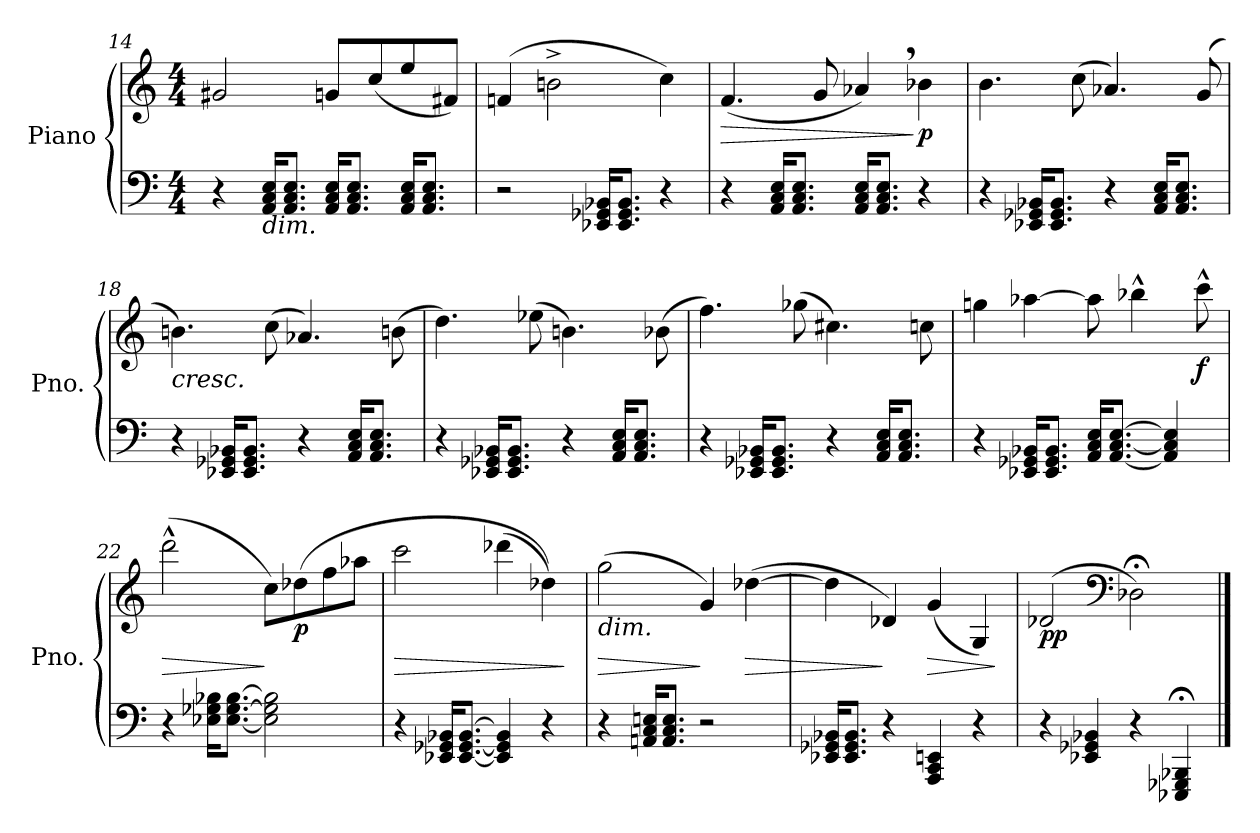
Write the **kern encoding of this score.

**kern	**kern	**dynam
*part1	*part1	*part1
*staff2	*staff1	*staff1/2
*I"Piano	*	*
*I'Pno.	*	*
*clefF4	*clefG2	*
*k[]	*k[]	*
*M4/4	*M4/4	*
=14	=14	=14
4r	2g#X/	.
!LO:TX:b:i:t=dim.	!	!
16AA/ 16C/ 16E/KL	.	.
8.AA/ 8.C/ 8.E/J	.	.
16AA/ 16C/ 16E/KL	8gn/L	.
8.AA/ 8.C/ 8.E/J	.	.
.	(<8cc/	.
16AA/ 16C/ 16E/KL	8ee/	.
8.AA/ 8.C/ 8.E/J	.	.
.	8f#X/J)	.
=15	=15	=15
2r	(>4fn/	.
.	2bn^\	.
16EE-X/ 16GG-X/ 16BB-X/KL	.	.
8.EE-/ 8.GG-/ 8.BB-/J	.	.
4r	4cc\)	.
=16	=16	=16
!	!	!LO:HP:b
4r	(<4.f/	>
16AA/ 16C/ 16E/KL	.	.
8.AA/ 8.C/ 8.E/J	.	.
.	8g/	.
16AA/ 16C/ 16E/KL	4a-X,/)	.
8.AA/ 8.C/ 8.E/J	.	.
!	!	!LO:DY:n=1:b
4r	4b-X\	] p
!!LO:LB:g=z
=17	=17	=17
4r	4.b\	.
16EE-X/ 16GG-X/ 16BB-X/KL	.	.
8.EE-/ 8.GG-/ 8.BB-/J	.	.
.	(>8cc\	.
4r	4.a-X/)	.
16AA/ 16C/ 16E/KL	.	.
8.AA/ 8.C/ 8.E/J	.	.
.	(<8g/	.
=18	=18	=18
!	!LO:TX:b:i:t=cresc.	!
4r	4.bn\)	.
16EE-X/ 16GG-X/ 16BB-X/KL	.	.
8.EE-/ 8.GG-/ 8.BB-/J	.	.
.	(>8cc\	.
4r	4.a-X/)	.
16AA/ 16C/ 16E/KL	.	.
8.AA/ 8.C/ 8.E/J	.	.
.	(>8bn\	.
=19	=19	=19
4r	4.dd\)	.
16EE-X/ 16GG-X/ 16BB-X/KL	.	.
8.EE-/ 8.GG-/ 8.BB-/J	.	.
.	(>8ee-X\	.
4r	4.bn\)	.
16AA/ 16C/ 16E/KL	.	.
8.AA/ 8.C/ 8.E/J	.	.
.	(>8b-X\	.
=20	=20	=20
4r	4.ff\)	.
16EE-X/ 16GG-X/ 16BB-X/KL	.	.
8.EE-/ 8.GG-/ 8.BB-/J	.	.
.	(>8gg-X\	.
4r	4.cc#X\)	.
16AA/ 16C/ 16E/KL	.	.
8.AA/ 8.C/ 8.E/J	.	.
.	8ccn\	.
!!LO:LB:g=z
=21	=21	=21
*	*MM100	*
4r	4ggn\	.
16EE-X/ 16GG-X/ 16BB-X/KL	[4aa-X\	.
8.EE-/ 8.GG-/ 8.BB-/J	.	.
16AA/ 16C/ 16E/KL	8aa-\]	.
[8.AA/ [8.C/ [8.E/J	.	.
.	4bb-X^^\	.
4AA/] 4C/] 4E/]	.	.
!	!	!LO:DY:b
.	8ccc^^\	f
=22	=22	=22
*	*MM100	*
!	!	!LO:HP:b
4r	(>2ddd^^\	>
16E-X\ 16G-X\ 16B-X\KL	.	.
[8.E-\ [8.G-\ [8.B-\J	.	.
2E-\] 2G-\] 2B-\]	8cc\L)	]
!	!	!LO:DY:b
.	(>8dd-X\	p
.	8ff\	.
.	8aa-X\J	.
=23	=23	=23
!	!	!LO:HP:b
4r	2ccc\	>
16EE-X/ 16GG-X/ 16BB-X/KL	.	.
[8.EE-/ [8.GG-/ [8.BB-/J	.	.
4EE-/] 4GG-/] 4BB-/]	(>4ddd-X\	.
4r	4dd-X\))	.
.	.	]
=24	=24	=24
!	!LO:TX:b:i:t=dim.	!
!	!	!LO:HP:b
4r	(>2gg\	>
16AAn/ 16C/ 16En/KL	.	.
8.AA/ 8.C/ 8.E/J	.	.
2r	4g/)	]
!	!	!LO:HP:b
.	(>[4dd-X\	>
!!LO:PB:g=z
=25	=25	=25
16EE-X/ 16GG-X/ 16BB-X/KL	4dd-\]	.
8.EE-/ 8.GG-/ 8.BB-/J	.	.
4r	4d-X/)	]
!	!	!LO:HP:b
4AAA/ 4CC/ 4EEn/	(<4g/	>
4r	4G/)	.
.	.	]
=26	=26	=26
!	!	!LO:DY:b
4r	(>2d-X/	pp
4EE-X/ 4GG-X/ 4BB-X/	.	.
*	*clefF4	*
4r	2D-X;<\)	.
4EEE-X/; 4GGG-X/; 4BBB-X/;	.	.
==	==	==
*-	*-	*-
